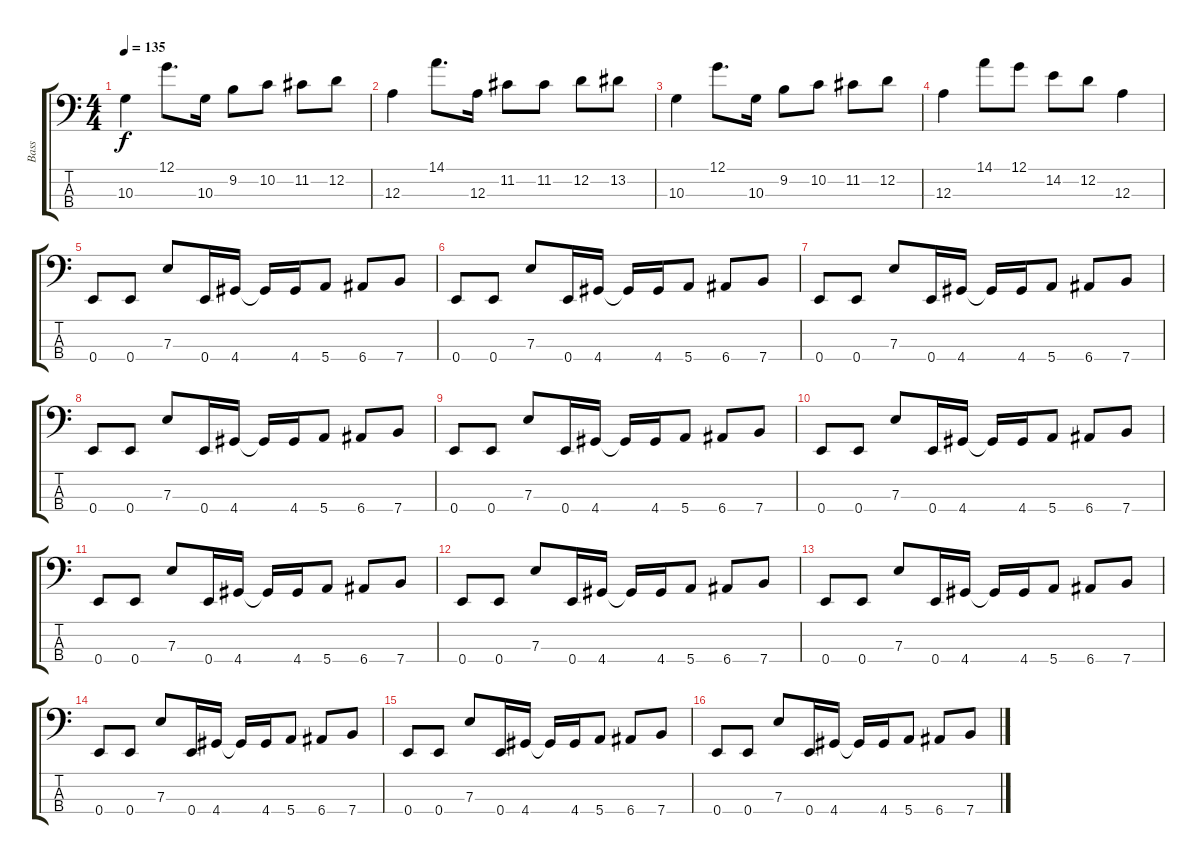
\track ("Bass" "Bass") {instrument electricbassfinger}
\staff {score tabs}
\tuning (G2 D2 A1 E1) {hide}
\ts (4 4)
\tempo 135
\clef f4
\ks c
10.3.4{dy f} 12.1.8{d} 10.3.16 9.2.8 10.2.8 11.2.8 12.2.8 |
12.3.4 14.1.8{d} 12.3.16 11.2.8 11.2.8 12.2.8 13.2.8 |
10.3.4 12.1.8{d} 10.3.16 9.2.8 10.2.8 11.2.8 12.2.8 |
12.3.4 14.1.8 12.1.8 14.2.8 12.2.8 12.3.4 |
0.4.8 0.4.8 7.3.8 0.4.16 4.4.16 4.4{t}.16 4.4.16 5.4.8 6.4.8 7.4.8 |
0.4.8 0.4.8 7.3.8 0.4.16 4.4.16 4.4{t}.16 4.4.16 5.4.8 6.4.8 7.4.8 |
0.4.8 0.4.8 7.3.8 0.4.16 4.4.16 4.4{t}.16 4.4.16 5.4.8 6.4.8 7.4.8 |
0.4.8 0.4.8 7.3.8 0.4.16 4.4.16 4.4{t}.16 4.4.16 5.4.8 6.4.8 7.4.8 |
0.4.8 0.4.8 7.3.8 0.4.16 4.4.16 4.4{t}.16 4.4.16 5.4.8 6.4.8 7.4.8 |
0.4.8 0.4.8 7.3.8 0.4.16 4.4.16 4.4{t}.16 4.4.16 5.4.8 6.4.8 7.4.8 |
0.4.8 0.4.8 7.3.8 0.4.16 4.4.16 4.4{t}.16 4.4.16 5.4.8 6.4.8 7.4.8 |
0.4.8 0.4.8 7.3.8 0.4.16 4.4.16 4.4{t}.16 4.4.16 5.4.8 6.4.8 7.4.8 |
0.4.8 0.4.8 7.3.8 0.4.16 4.4.16 4.4{t}.16 4.4.16 5.4.8 6.4.8 7.4.8 |
0.4.8 0.4.8 7.3.8 0.4.16 4.4.16 4.4{t}.16 4.4.16 5.4.8 6.4.8 7.4.8 |
0.4.8 0.4.8 7.3.8 0.4.16 4.4.16 4.4{t}.16 4.4.16 5.4.8 6.4.8 7.4.8 |
0.4.8 0.4.8 7.3.8 0.4.16 4.4.16 4.4{t}.16 4.4.16 5.4.8 6.4.8 7.4.8
